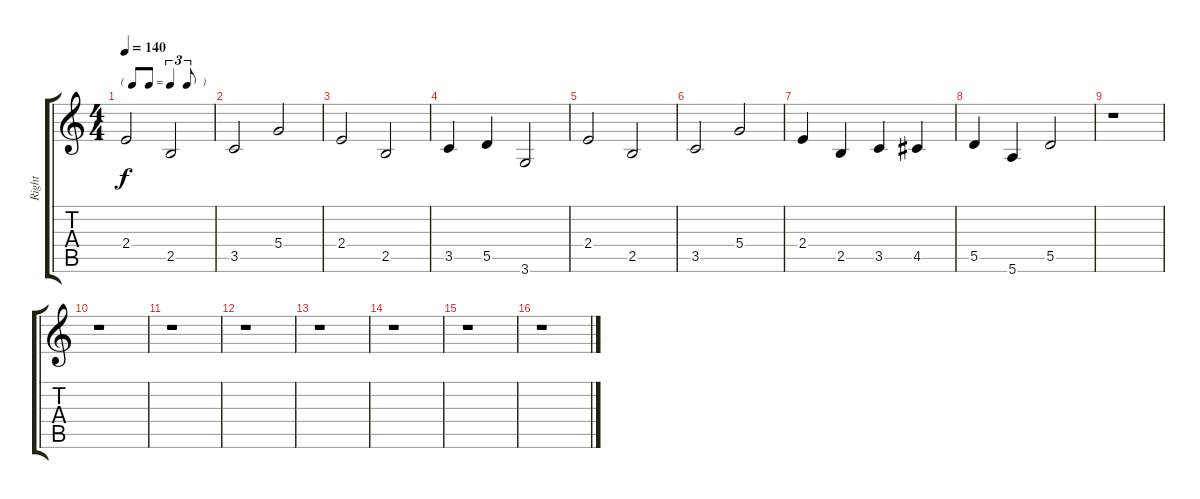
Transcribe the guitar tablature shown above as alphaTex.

\track ("Right" "Right") {instrument overdrivenguitar}
\staff {score tabs}
\tuning (E4 B3 G3 D3 A2 E2) {hide}
\ts (4 4)
\tf triplet8th
\tempo 140
\clef g2
\ks c
2.4.2{dy f} 2.5.2 |
3.5.2 5.4.2 |
2.4.2 2.5.2 |
3.5.4 5.5.4 3.6.2 |
2.4.2 2.5.2 |
3.5.2 5.4.2 |
2.4.4 2.5.4 3.5.4 4.5.4 |
5.5.4 5.6.4 5.5.2 |
r.1 |
r.1 |
r.1 |
r.1 |
r.1 |
r.1 |
r.1 |
r.1
